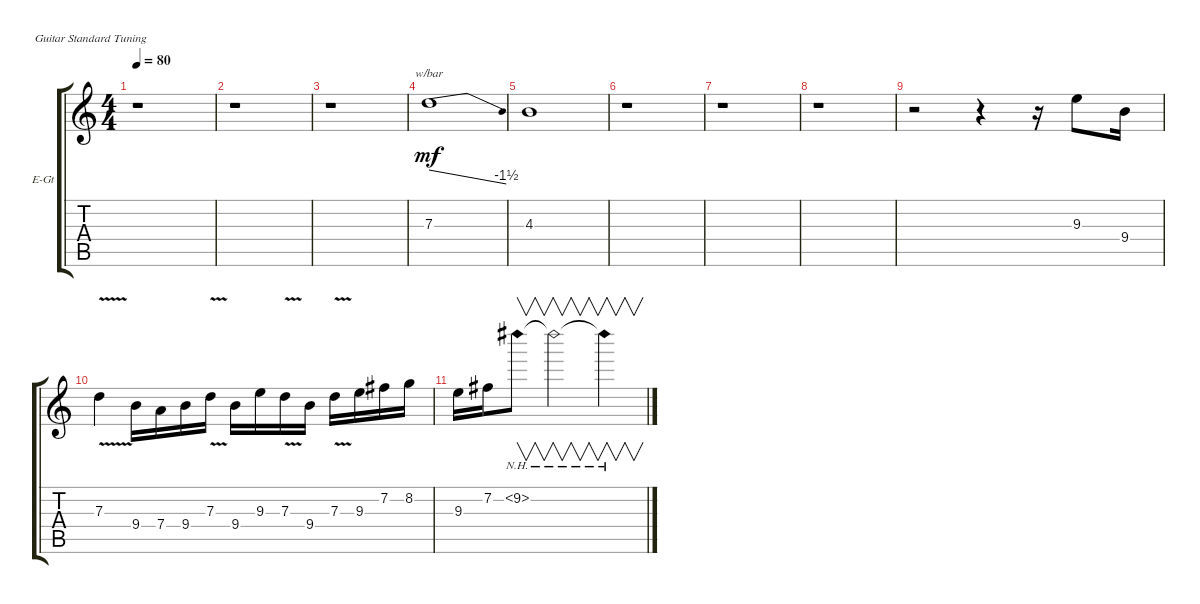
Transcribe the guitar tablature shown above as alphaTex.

\defaultSystemsLayout 4
\bracketExtendMode groupsimilarinstruments
\firstSystemTrackNameOrientation horizontal
\otherSystemsTrackNameOrientation horizontal
\track ("Al Pitrelli" "E-Gt") {instrument distortionguitar}
\staff {score tabs}
\tuning (E4 B3 G3 D3 A2 E2)
\ts (4 4)
\tempo 80
\clef g2
\ks c
r.1{dy pp} |
r.1 |
r.1 |
7.3.1{tbe (dive default 0 0 46.8 -6) dy mf} |
4.3.1 |
r.1 |
r.1 |
r.1 |
r.2 r.4 r.16 9.3.8 9.4.16 |
7.3{v}.4 9.4.16 7.4.16 9.4.16 7.3{v}.16 9.4.16 9.3.16 7.3{v}.16 9.4.16 7.3{v}.16 9.3.16 7.2.16 8.2.16 |
9.3.16 7.2.16 9.2{nh}.8{v} 9.2{nh t}.2{v} 9.2{nh t}.4{v}
